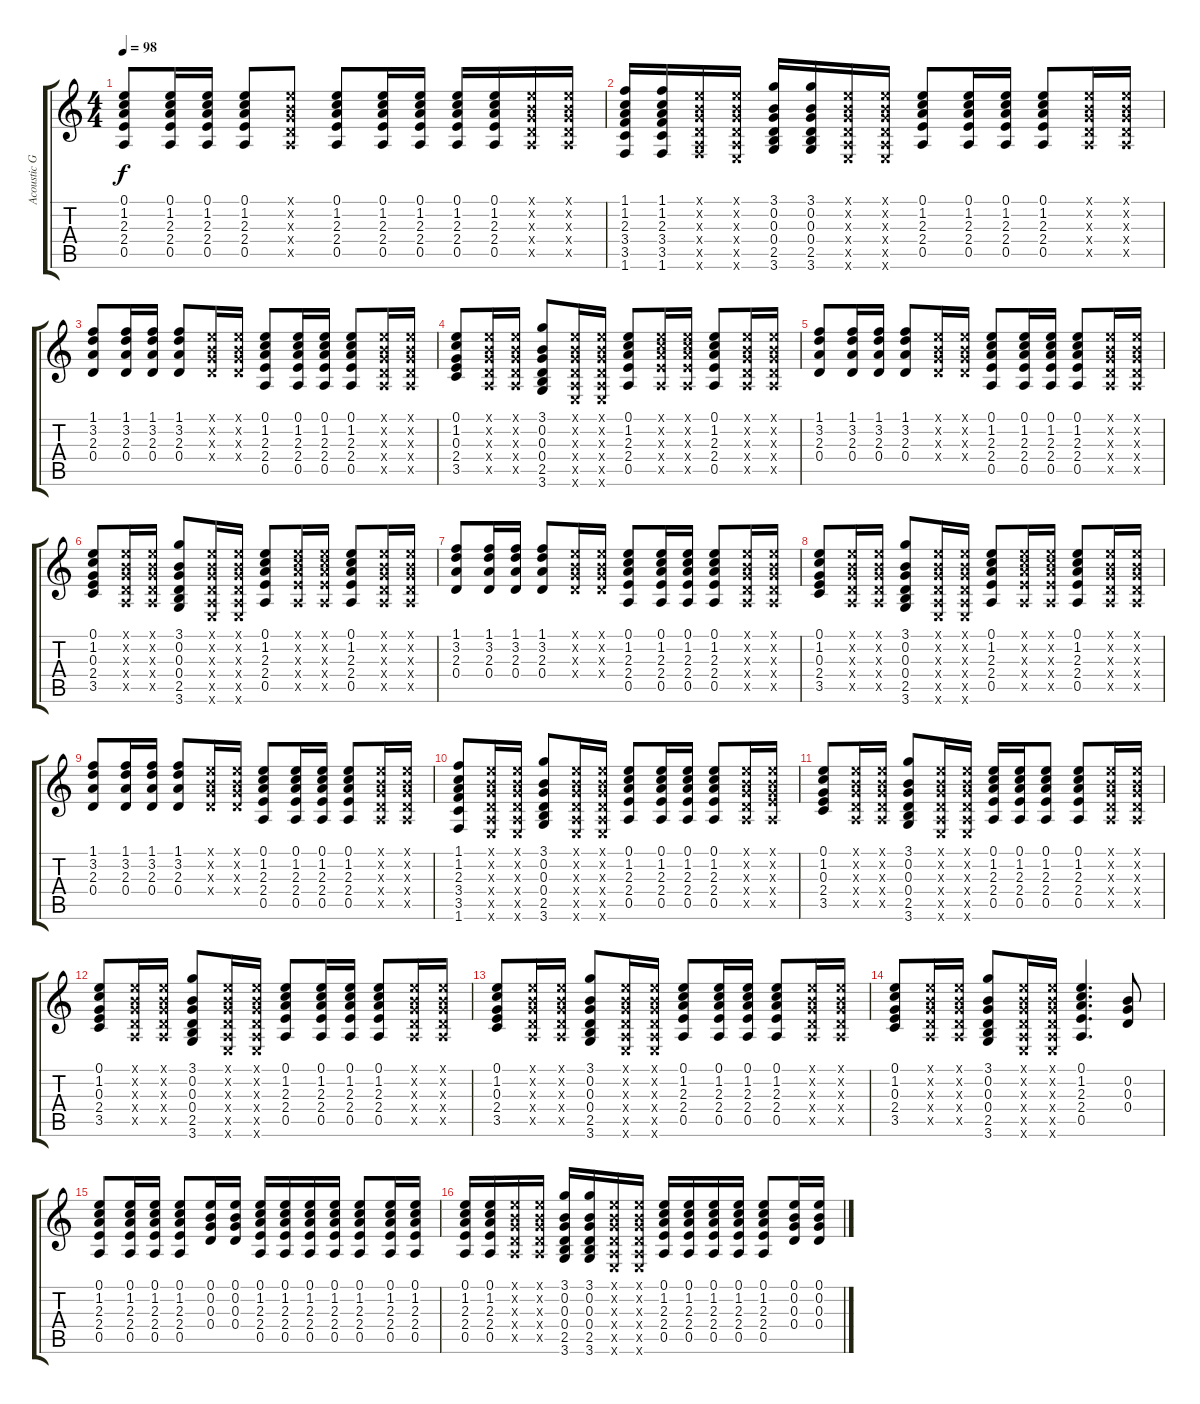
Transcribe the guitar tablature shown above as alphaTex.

\track ("Acoustic Guitar I" "Acoustic G") {instrument acousticguitarnylon}
\staff {score tabs}
\tuning (E4 B3 G3 D3 A2 E2) {hide}
\ts (4 4)
\tempo 98
\clef g2
\ks c
(0.1 1.2 2.3 2.4 0.5).8{dy f} (0.1 1.2 2.3 2.4 0.5).16 (0.1 1.2 2.3 2.4 0.5).16 (0.1 1.2 2.3 2.4 0.5).8 (0.1{x} 0.2{x} 0.3{x} 0.4{x} 0.5{x}).8 (0.1 1.2 2.3 2.4 0.5).8 (0.1 1.2 2.3 2.4 0.5).16 (0.1 1.2 2.3 2.4 0.5).16 (0.1 1.2 2.3 2.4 0.5).16 (0.1 1.2 2.3 2.4 0.5).16 (0.1{x} 0.2{x} 0.3{x} 0.4{x} 0.5{x}).16 (0.1{x} 0.2{x} 0.3{x} 0.4{x} 0.5{x}).16 |
(1.1 1.2 2.3 3.4 3.5 1.6).16 (1.1 1.2 2.3 3.4 3.5 1.6).16 (0.1{x} 0.2{x} 0.3{x} 0.4{x} 0.5{x} 1.6{x}).16 (0.1{x} 0.2{x} 0.3{x} 0.4{x} 0.5{x} 0.6{x}).16 (3.1 0.2 0.3 0.4 2.5 3.6).16 (3.1 0.2 0.3 0.4 2.5 3.6).16 (0.1{x} 0.2{x} 0.3{x} 0.4{x} 0.5{x} 0.6{x}).16 (0.1{x} 0.2{x} 0.3{x} 0.4{x} 0.5{x} 0.6{x}).16 (0.1 1.2 2.3 2.4 0.5).8 (0.1 1.2 2.3 2.4 0.5).16 (0.1 1.2 2.3 2.4 0.5).16 (0.1 1.2 2.3 2.4 0.5).8 (0.1{x} 0.2{x} 0.3{x} 0.4{x} 0.5{x}).16 (0.1{x} 0.2{x} 0.3{x} 0.4{x} 0.5{x}).16 |
(1.1 3.2 2.3 0.4).8 (1.1 3.2 2.3 0.4).16 (1.1 3.2 2.3 0.4).16 (1.1 3.2 2.3 0.4).8 (0.1{x} 0.2{x} 0.3{x} 0.4{x}).16 (0.1{x} 0.2{x} 0.3{x} 0.4{x}).16 (0.1 1.2 2.3 2.4 0.5).8 (0.1 1.2 2.3 2.4 0.5).16 (0.1 1.2 2.3 2.4 0.5).16 (0.1 1.2 2.3 2.4 0.5).8 (0.1{x} 0.2{x} 0.3{x} 0.4{x} 0.5{x}).16 (0.1{x} 0.2{x} 0.3{x} 0.4{x} 0.5{x}).16 |
(0.1 1.2 0.3 2.4 3.5).8 (0.1{x} 0.2{x} 0.3{x} 0.4{x} 0.5{x}).16 (0.1{x} 0.2{x} 0.3{x} 0.4{x} 0.5{x}).16 (3.1 0.2 0.3 0.4 2.5 3.6).8 (0.1{x} 0.2{x} 0.3{x} 0.4{x} 0.5{x} 0.6{x}).16 (0.1{x} 0.2{x} 0.3{x} 0.4{x} 0.5{x} 0.6{x}).16 (0.1 1.2 2.3 2.4 0.5).8 (0.1{x} 1.2{x} 2.3{x} 2.4{x} 0.5{x}).16 (0.1{x} 1.2{x} 2.3{x} 2.4{x} 0.5{x}).16 (0.1 1.2 2.3 2.4 0.5).8 (0.1{x} 0.2{x} 0.3{x} 0.4{x} 0.5{x}).16 (0.1{x} 0.2{x} 0.3{x} 0.4{x} 0.5{x}).16 |
(1.1 3.2 2.3 0.4).8 (1.1 3.2 2.3 0.4).16 (1.1 3.2 2.3 0.4).16 (1.1 3.2 2.3 0.4).8 (0.1{x} 0.2{x} 0.3{x} 0.4{x}).16 (0.1{x} 0.2{x} 0.3{x} 0.4{x}).16 (0.1 1.2 2.3 2.4 0.5).8 (0.1 1.2 2.3 2.4 0.5).16 (0.1 1.2 2.3 2.4 0.5).16 (0.1 1.2 2.3 2.4 0.5).8 (0.1{x} 0.2{x} 0.3{x} 0.4{x} 0.5{x}).16 (0.1{x} 0.2{x} 0.3{x} 0.4{x} 0.5{x}).16 |
(0.1 1.2 0.3 2.4 3.5).8 (0.1{x} 0.2{x} 0.3{x} 0.4{x} 0.5{x}).16 (0.1{x} 0.2{x} 0.3{x} 0.4{x} 0.5{x}).16 (3.1 0.2 0.3 0.4 2.5 3.6).8 (0.1{x} 0.2{x} 0.3{x} 0.4{x} 0.5{x} 0.6{x}).16 (0.1{x} 0.2{x} 0.3{x} 0.4{x} 0.5{x} 0.6{x}).16 (0.1 1.2 2.3 2.4 0.5).8 (0.1{x} 1.2{x} 2.3{x} 2.4{x} 0.5{x}).16 (0.1{x} 1.2{x} 2.3{x} 2.4{x} 0.5{x}).16 (0.1 1.2 2.3 2.4 0.5).8 (0.1{x} 0.2{x} 0.3{x} 0.4{x} 0.5{x}).16 (0.1{x} 0.2{x} 0.3{x} 0.4{x} 0.5{x}).16 |
(1.1 3.2 2.3 0.4).8 (1.1 3.2 2.3 0.4).16 (1.1 3.2 2.3 0.4).16 (1.1 3.2 2.3 0.4).8 (0.1{x} 0.2{x} 0.3{x} 0.4{x}).16 (0.1{x} 0.2{x} 0.3{x} 0.4{x}).16 (0.1 1.2 2.3 2.4 0.5).8 (0.1 1.2 2.3 2.4 0.5).16 (0.1 1.2 2.3 2.4 0.5).16 (0.1 1.2 2.3 2.4 0.5).8 (0.1{x} 0.2{x} 0.3{x} 0.4{x} 0.5{x}).16 (0.1{x} 0.2{x} 0.3{x} 0.4{x} 0.5{x}).16 |
(0.1 1.2 0.3 2.4 3.5).8 (0.1{x} 0.2{x} 0.3{x} 0.4{x} 0.5{x}).16 (0.1{x} 0.2{x} 0.3{x} 0.4{x} 0.5{x}).16 (3.1 0.2 0.3 0.4 2.5 3.6).8 (0.1{x} 0.2{x} 0.3{x} 0.4{x} 0.5{x} 0.6{x}).16 (0.1{x} 0.2{x} 0.3{x} 0.4{x} 0.5{x} 0.6{x}).16 (0.1 1.2 2.3 2.4 0.5).8 (0.1{x} 1.2{x} 2.3{x} 2.4{x} 0.5{x}).16 (0.1{x} 1.2{x} 2.3{x} 2.4{x} 0.5{x}).16 (0.1 1.2 2.3 2.4 0.5).8 (0.1{x} 0.2{x} 0.3{x} 0.4{x} 0.5{x}).16 (0.1{x} 0.2{x} 0.3{x} 0.4{x} 0.5{x}).16 |
(1.1 3.2 2.3 0.4).8 (1.1 3.2 2.3 0.4).16 (1.1 3.2 2.3 0.4).16 (1.1 3.2 2.3 0.4).8 (0.1{x} 0.2{x} 0.3{x} 0.4{x}).16 (0.1{x} 0.2{x} 0.3{x} 0.4{x}).16 (0.1 1.2 2.3 2.4 0.5).8 (0.1 1.2 2.3 2.4 0.5).16 (0.1 1.2 2.3 2.4 0.5).16 (0.1 1.2 2.3 2.4 0.5).8 (0.1{x} 0.2{x} 0.3{x} 0.4{x} 0.5{x}).16 (0.1{x} 0.2{x} 0.3{x} 0.4{x} 0.5{x}).16 |
(1.1 1.2 2.3 3.4 3.5 1.6).8 (0.1{x} 0.2{x} 0.3{x} 0.4{x} 0.5{x} 0.6{x}).16 (0.1{x} 0.2{x} 0.3{x} 0.4{x} 0.5{x} 0.6{x}).16 (3.1 0.2 0.3 0.4 2.5 3.6).8 (0.1{x} 0.2{x} 0.3{x} 0.4{x} 0.5{x} 0.6{x}).16 (0.1{x} 0.2{x} 0.3{x} 0.4{x} 0.5{x} 0.6{x}).16 (0.1 1.2 2.3 2.4 0.5).8 (0.1 1.2 2.3 2.4 0.5).16 (0.1 1.2 2.3 2.4 0.5).16 (0.1 1.2 2.3 2.4 0.5).8 (0.1{x} 0.2{x} 0.3{x} 0.4{x} 0.5{x}).16 (0.1{x} 0.2{x} 0.3{x} 2.4{x} 0.5{x}).16 |
(0.1 1.2 0.3 2.4 3.5).8 (0.1{x} 0.2{x} 0.3{x} 0.4{x} 0.5{x}).16 (0.1{x} 0.2{x} 0.3{x} 0.4{x} 0.5{x}).16 (3.1 0.2 0.3 0.4 2.5 3.6).8 (0.1{x} 0.2{x} 0.3{x} 0.4{x} 0.5{x} 0.6{x}).16 (0.1{x} 0.2{x} 0.3{x} 0.4{x} 0.5{x} 0.6{x}).16 (0.1 1.2 2.3 2.4 0.5).16 (0.1 1.2 2.3 2.4 0.5).16 (0.1 1.2 2.3 2.4 0.5).8 (0.1 1.2 2.3 2.4 0.5).8 (0.1{x} 0.2{x} 0.3{x} 0.4{x} 0.5{x}).16 (0.1{x} 0.2{x} 0.3{x} 0.4{x} 0.5{x}).16 |
(0.1 1.2 0.3 2.4 3.5).8 (0.1{x} 0.2{x} 0.3{x} 0.4{x} 0.5{x}).16 (0.1{x} 0.2{x} 0.3{x} 0.4{x} 0.5{x}).16 (3.1 0.2 0.3 0.4 2.5 3.6).8 (0.1{x} 0.2{x} 0.3{x} 0.4{x} 0.5{x} 0.6{x}).16 (0.1{x} 0.2{x} 0.3{x} 0.4{x} 0.5{x} 0.6{x}).16 (0.1 1.2 2.3 2.4 0.5).8 (0.1 1.2 2.3 2.4 0.5).16 (0.1 1.2 2.3 2.4 0.5).16 (0.1 1.2 2.3 2.4 0.5).8 (0.1{x} 0.2{x} 0.3{x} 0.4{x} 0.5{x}).16 (0.1{x} 0.2{x} 0.3{x} 0.4{x} 0.5{x}).16 |
(0.1 1.2 0.3 2.4 3.5).8 (0.1{x} 0.2{x} 0.3{x} 0.4{x} 0.5{x}).16 (0.1{x} 0.2{x} 0.3{x} 0.4{x} 0.5{x}).16 (3.1 0.2 0.3 0.4 2.5 3.6).8 (0.1{x} 0.2{x} 0.3{x} 0.4{x} 0.5{x} 0.6{x}).16 (0.1{x} 0.2{x} 0.3{x} 0.4{x} 0.5{x} 0.6{x}).16 (0.1 1.2 2.3 2.4 0.5).8 (0.1 1.2 2.3 2.4 0.5).16 (0.1 1.2 2.3 2.4 0.5).16 (0.1 1.2 2.3 2.4 0.5).8 (0.1{x} 0.2{x} 0.3{x} 0.4{x} 0.5{x}).16 (0.1{x} 0.2{x} 0.3{x} 0.4{x} 0.5{x}).16 |
(0.1 1.2 0.3 2.4 3.5).8 (0.1{x} 0.2{x} 0.3{x} 0.4{x} 0.5{x}).16 (0.1{x} 0.2{x} 0.3{x} 0.4{x} 0.5{x}).16 (3.1 0.2 0.3 0.4 2.5 3.6).8 (0.1{x} 0.2{x} 0.3{x} 0.4{x} 0.5{x} 0.6{x}).16 (0.1{x} 0.2{x} 0.3{x} 0.4{x} 0.5{x} 0.6{x}).16 (0.1 1.2 2.3 2.4 0.5).4{d} (0.2 0.3 0.4).8 |
(0.1 1.2 2.3 2.4 0.5).8 (0.1 1.2 2.3 2.4 0.5).16 (0.1 1.2 2.3 2.4 0.5).16 (0.1 1.2 2.3 2.4 0.5).8 (0.1 0.2 0.3 0.4).16 (0.1 0.2 0.3 0.4).16 (0.1 1.2 2.3 2.4 0.5).16 (0.1 1.2 2.3 2.4 0.5).16 (0.1 1.2 2.3 2.4 0.5).16 (0.1 1.2 2.3 2.4 0.5).16 (0.1 1.2 2.3 2.4 0.5).8 (0.1 1.2 2.3 2.4 0.5).16 (0.1 1.2 2.3 2.4 0.5).16 |
(0.1 1.2 2.3 2.4 0.5).16 (0.1 1.2 2.3 2.4 0.5).16 (0.1{x} 0.2{x} 0.3{x} 0.4{x} 0.5{x}).16 (0.1{x} 0.2{x} 0.3{x} 0.4{x} 0.5{x}).16 (3.1 0.2 0.3 0.4 2.5 3.6).16 (3.1 0.2 0.3 0.4 2.5 3.6).16 (0.1{x} 0.2{x} 0.3{x} 0.4{x} 0.5{x} 0.6{x}).16 (0.1{x} 0.2{x} 0.3{x} 0.4{x} 0.5{x} 0.6{x}).16 (0.1 1.2 2.3 2.4 0.5).16 (0.1 1.2 2.3 2.4 0.5).16 (0.1 1.2 2.3 2.4 0.5).16 (0.1 1.2 2.3 2.4 0.5).16 (0.1 1.2 2.3 2.4 0.5).8 (0.1 0.2 0.3 0.4).16 (0.1 0.2 0.3 0.4).16
